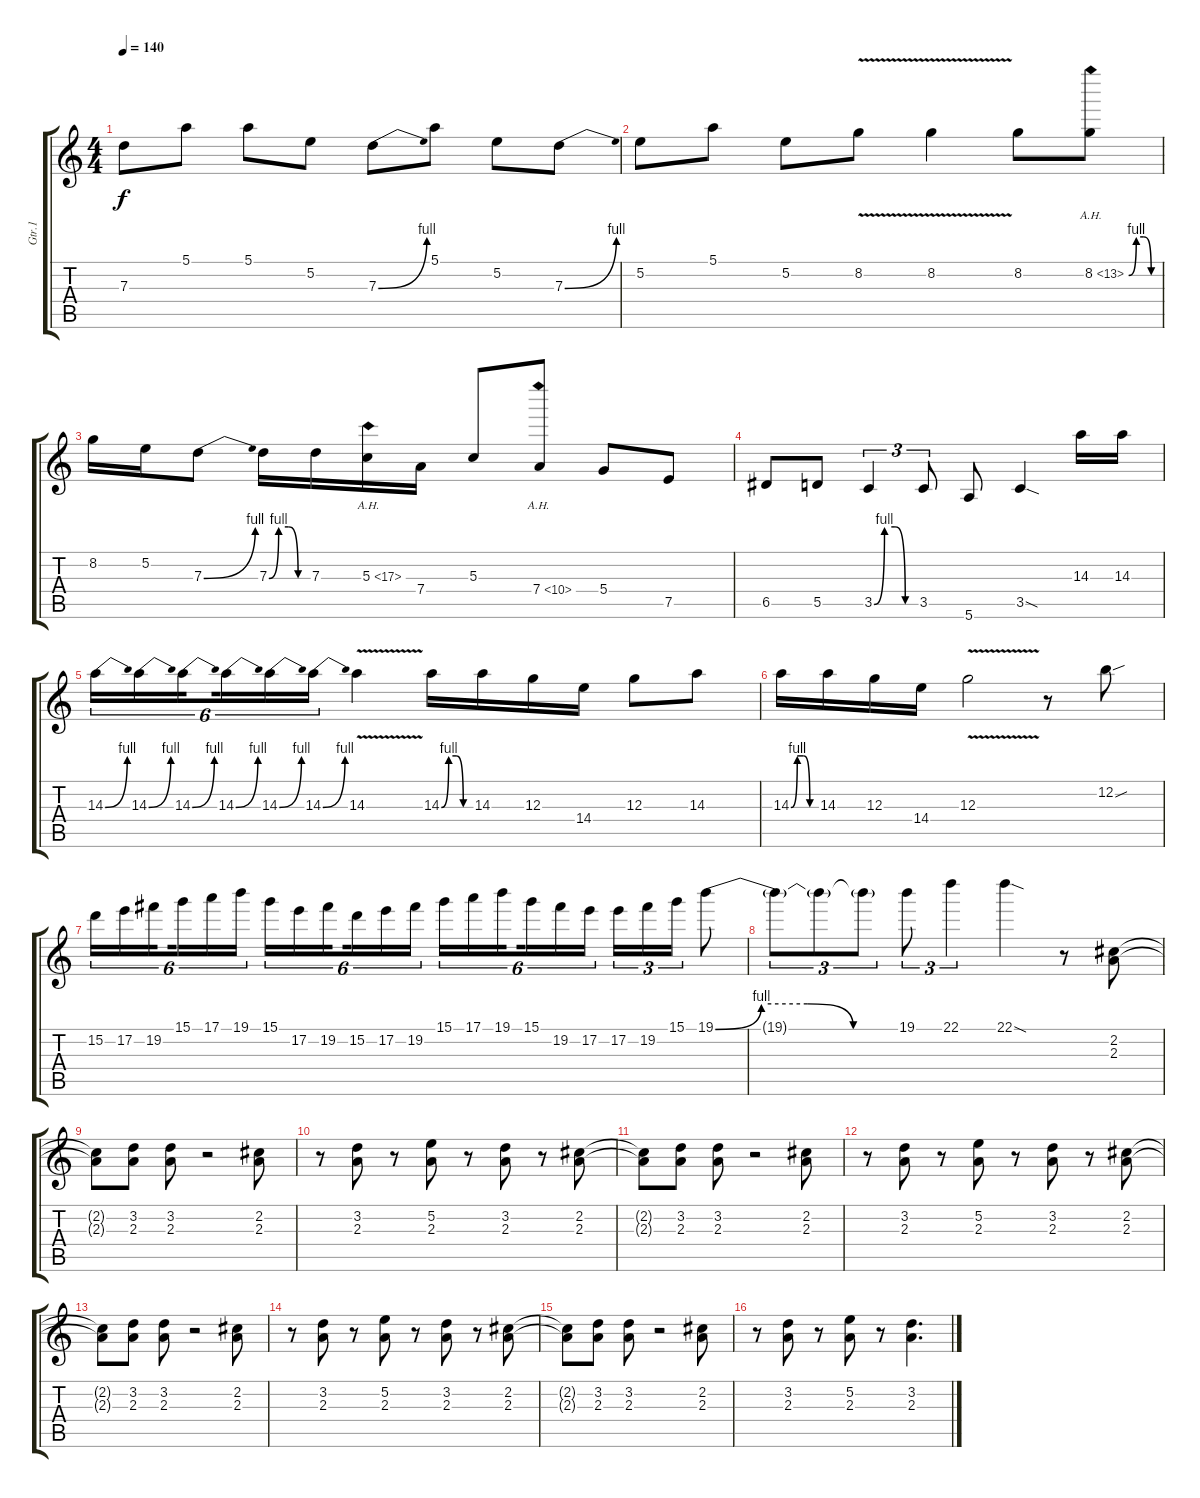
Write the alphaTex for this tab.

\track ("Gtr.1" "Gtr.1") {instrument distortionguitar}
\staff {score tabs}
\tuning (E4 B3 G3 D3 A2 E2) {hide}
\ts (4 4)
\tempo 140
\clef g2
\ks c
7.3.8{dy f} 5.1.8 5.1.8 5.2.8 7.3{be (bend 0 0 60 4)}.8 5.1.8 5.2.8 7.3{be (bend 0 0 60 4)}.8 |
5.2.8 5.1.8 5.2.8 8.2{v}.8 8.2{v}.4 8.2.8 8.2{be (custom 0 0 15 4 30 4 45 0 60 0) ah 5}.8 |
8.2.16 5.2.16 7.3{be (bend 0 0 60 4)}.8 7.3{be (custom 0 0 15 4 30 4 45 0 60 0)}.16 7.3.16 5.3{ah 12}.16 7.4.16 5.3.8 7.4{ah 3}.8 5.4.8 7.5.8 |
6.5.8 5.5.8 3.5{be (custom 0 0 15 4 30 4 45 0 60 0)}.4{tu (3 2)} 3.5.8{tu (3 2)} 5.6.8 3.5{sod}.4 14.3.16 14.3.16 |
14.3{be (bend 0 0 60 4)}.16{tu (6 4)} 14.3{be (bend 0 0 60 4)}.16{tu (6 4)} 14.3{be (bend 0 0 60 4)}.16{tu (6 4) beam splitsecondary} 14.3{be (bend 0 0 60 4)}.16{tu (6 4)} 14.3{be (bend 0 0 60 4)}.16{tu (6 4)} 14.3{be (bend 0 0 60 4)}.16{tu (6 4)} 14.3{v}.4 14.3{be (custom 0 0 15 4 30 4 45 0 60 0)}.16 14.3.16 12.3.16 14.4.16 12.3.8 14.3.8 |
14.3{be (custom 0 0 15 4 30 4 45 0 60 0)}.16 14.3.16 12.3.16 14.4.16 12.3{v}.2 r.8 12.2{sou}.8 |
15.2.16{tu (6 4)} 17.2.16{tu (6 4)} 19.2.16{tu (6 4) beam splitsecondary} 15.1.16{tu (6 4)} 17.1.16{tu (6 4)} 19.1.16{tu (6 4)} 15.1.16{tu (6 4)} 17.2.16{tu (6 4)} 19.2.16{tu (6 4) beam splitsecondary} 15.2.16{tu (6 4)} 17.2.16{tu (6 4)} 19.2.16{tu (6 4)} 15.1.16{tu (6 4)} 17.1.16{tu (6 4)} 19.1.16{tu (6 4) beam splitsecondary} 15.1.16{tu (6 4)} 19.2.16{tu (6 4)} 17.2.16{tu (6 4)} 17.2.16{tu (3 2)} 19.2.16{tu (3 2)} 15.1.16{tu (3 2)} 19.1{be (custom 0 0 15 4 30 4 45 0 60 0)}.8 |
19.1{t}.8{tu (3 2)} 19.1{t}.8{tu (3 2)} 19.1{t}.8{tu (3 2)} 19.1.8{tu (3 2)} 22.1.4{tu (3 2)} 22.1{sod}.4 r.8 (2.2 2.3).8 |
(2.2{t} 2.3{t}).8 (3.2 2.3).8 (3.2 2.3).8 r.2 (2.2 2.3).8 |
r.8 (3.2 2.3).8 r.8 (5.2 2.3).8 r.8 (3.2 2.3).8 r.8 (2.2 2.3).8 |
(2.2{t} 2.3{t}).8 (3.2 2.3).8 (3.2 2.3).8 r.2 (2.2 2.3).8 |
r.8 (3.2 2.3).8 r.8 (5.2 2.3).8 r.8 (3.2 2.3).8 r.8 (2.2 2.3).8 |
(2.2{t} 2.3{t}).8 (3.2 2.3).8 (3.2 2.3).8 r.2 (2.2 2.3).8 |
r.8 (3.2 2.3).8 r.8 (5.2 2.3).8 r.8 (3.2 2.3).8 r.8 (2.2 2.3).8 |
(2.2{t} 2.3{t}).8 (3.2 2.3).8 (3.2 2.3).8 r.2 (2.2 2.3).8 |
r.8 (3.2 2.3).8 r.8 (5.2 2.3).8 r.8 (3.2 2.3).4{d}
